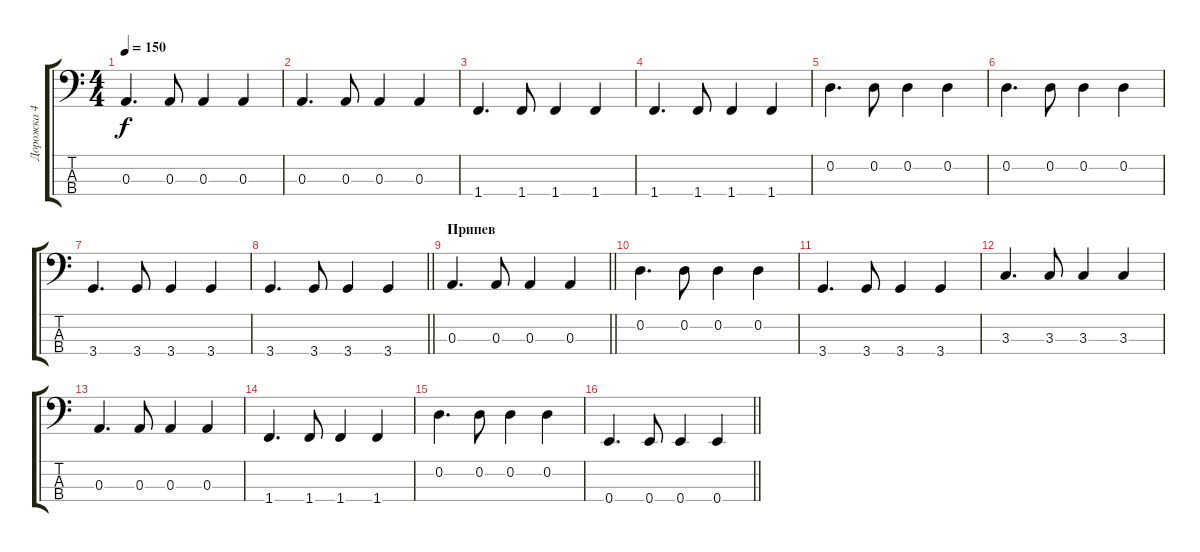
\track ("Дорожка 4" "Дорожка 4") {instrument electricbassfinger}
\staff {score tabs}
\tuning (G2 D2 A1 E1) {hide}
\ts (4 4)
\tempo 150
\clef f4
\ks c
0.3.4{d dy f} 0.3.8 0.3.4 0.3.4 |
0.3.4{d} 0.3.8 0.3.4 0.3.4 |
1.4.4{d} 1.4.8 1.4.4 1.4.4 |
1.4.4{d} 1.4.8 1.4.4 1.4.4 |
0.2.4{d} 0.2.8 0.2.4 0.2.4 |
0.2.4{d} 0.2.8 0.2.4 0.2.4 |
3.4.4{d} 3.4.8 3.4.4 3.4.4 |
\barLineRight lightlight
3.4.4{d} 3.4.8 3.4.4 3.4.4 |
\section ("" "Припев")
\barLineRight lightlight
0.3.4{d} 0.3.8 0.3.4 0.3.4 |
0.2.4{d} 0.2.8 0.2.4 0.2.4 |
3.4.4{d} 3.4.8 3.4.4 3.4.4 |
3.3.4{d} 3.3.8 3.3.4 3.3.4 |
0.3.4{d} 0.3.8 0.3.4 0.3.4 |
1.4.4{d} 1.4.8 1.4.4 1.4.4 |
0.2.4{d} 0.2.8 0.2.4 0.2.4 |
\barLineRight lightlight
0.4.4{d} 0.4.8 0.4.4 0.4.4
